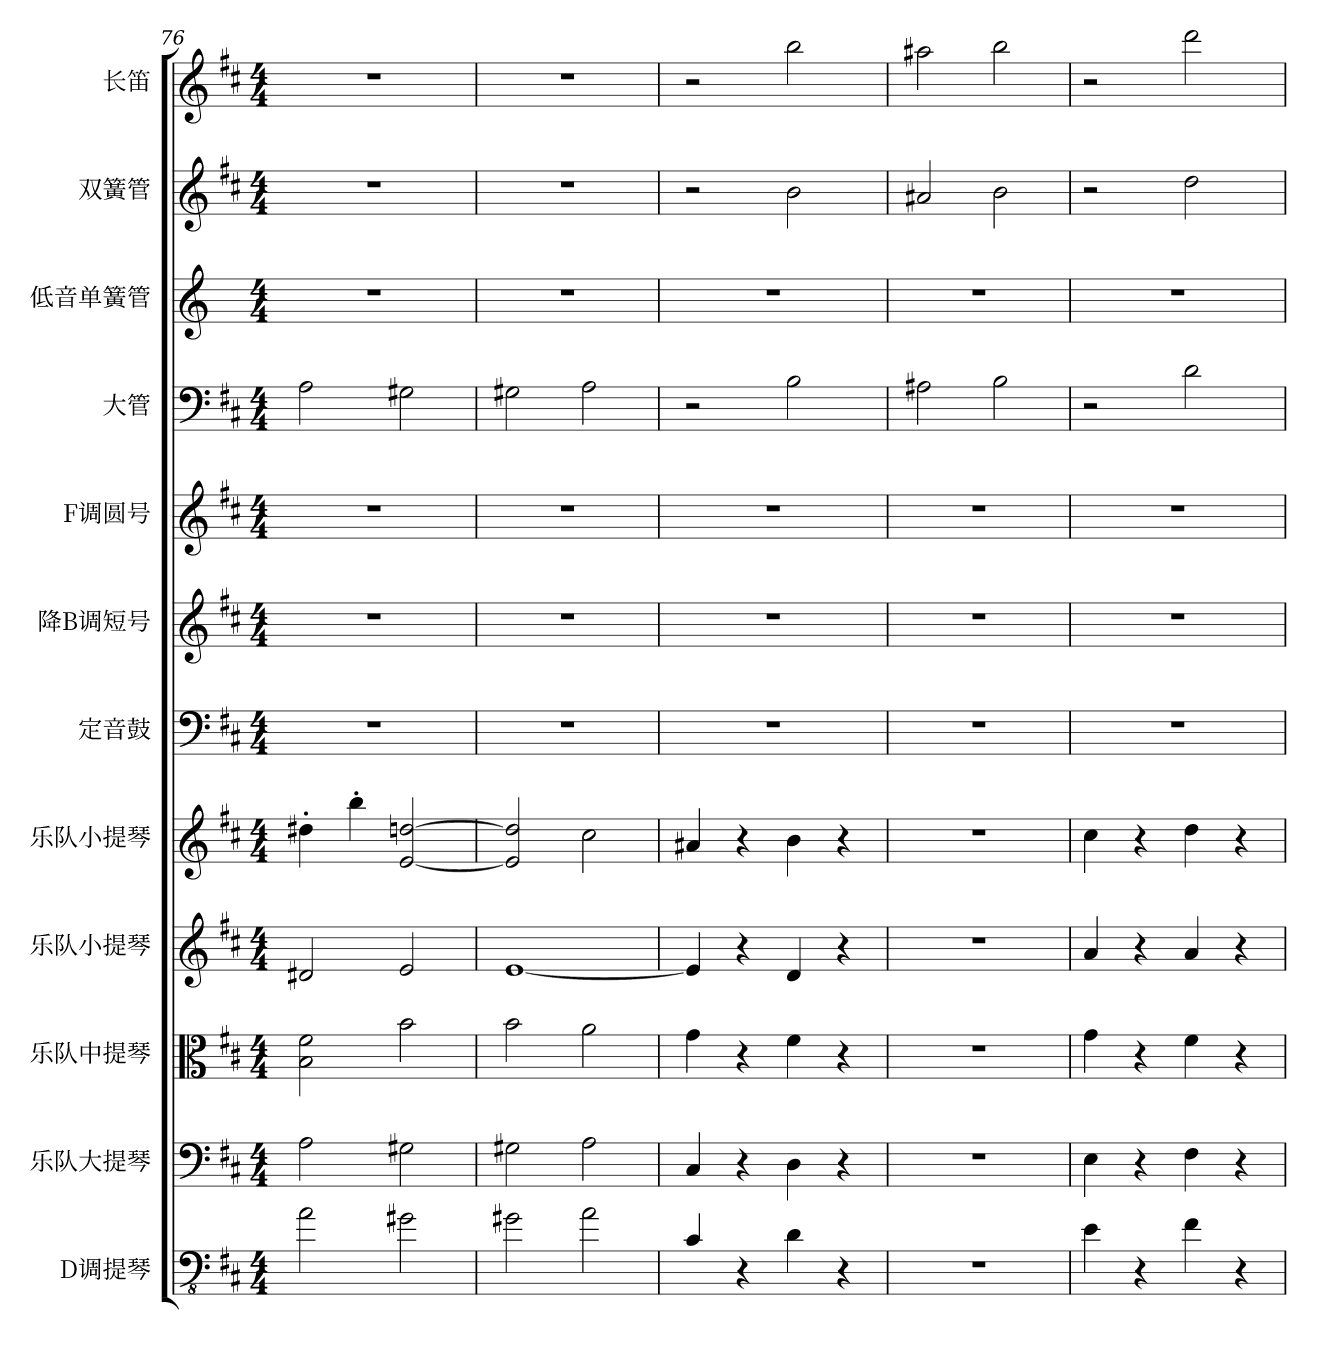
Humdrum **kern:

**kern	**kern	**kern	**kern	**kern	**kern	**kern	**kern	**kern	**kern	**kern	**kern
*part12	*part11	*part10	*part9	*part8	*part7	*part6	*part5	*part4	*part3	*part2	*part1
*staff12	*staff11	*staff10	*staff9	*staff8	*staff7	*staff6	*staff5	*staff4	*staff3	*staff2	*staff1
*I"D调提琴	*I"乐队大提琴	*I"乐队中提琴	*I"乐队小提琴	*I"乐队小提琴	*I"定音鼓	*I"降B调短号	*I"F调圆号	*I"大管	*I"低音单簧管	*I"双簧管	*I"长笛
*clefFv4	*clefF4	*clefC3	*clefG2	*clefG2	*clefF4	*clefG2	*clefG2	*clefF4	*clefG2	*clefG2	*clefG2
*ITrd7c12	*	*	*	*	*	*ITrd1c2	*ITrd4c7	*	*ITrd8c14	*	*
*k[f#c#]	*k[f#c#]	*k[f#c#]	*k[f#c#]	*k[f#c#]	*k[f#c#]	*k[]	*k[f#]	*k[f#c#]	*k[]	*k[f#c#]	*k[f#c#]
*M4/4	*M4/4	*M4/4	*M4/4	*M4/4	*M4/4	*M4/4	*M4/4	*M4/4	*M4/4	*M4/4	*M4/4
*MM264	*MM264	*MM264	*MM264	*MM264	*MM264	*MM264	*MM264	*MM264	*MM264	*MM264	*MM264
=76	=76	=76	=76	=76	=76	=76	=76	=76	=76	=76	=76
2AA\	2A\	2B\ 2f#\	2d#X/	4dd#X'\	1r	1r	1r	2A\	1r	1r	1r
.	.	.	.	4bb'\	.	.	.	.	.	.	.
2GG#X\	2G#X\	2b\	2e/	[2e/ [2ddn/	.	.	.	2G#X\	.	.	.
=77	=77	=77	=77	=77	=77	=77	=77	=77	=77	=77	=77
*	*	*	*	*	*	*	*	*	*	*	*MM252
2GG#X\	2G#X\	2b\	[1e	2e/] 2dd/]	1r	1r	1r	2G#X\	1r	1r	1r
2AA\	2A\	2a\	.	2cc#\	.	.	.	2A\	.	.	.
=78	=78	=78	=78	=78	=78	=78	=78	=78	=78	=78	=78
4CC#/	4C#/	4g\	4e/]	4a#X/	1r	1r	1r	2r	1r	2r	2r
4r	4r	4r	4r	4r	.	.	.	.	.	.	.
4DD\	4D\	4f#\	4d/	4b\	.	.	.	2B\	.	2b\	2bb\
4r	4r	4r	4r	4r	.	.	.	.	.	.	.
=79	=79	=79	=79	=79	=79	=79	=79	=79	=79	=79	=79
1r	1r	1r	1r	1r	1r	1r	1r	2A#X\	1r	2a#X/	2aa#X\
.	.	.	.	.	.	.	.	2B\	.	2b\	2bb\
=80	=80	=80	=80	=80	=80	=80	=80	=80	=80	=80	=80
4EE\	4E\	4g\	4a/	4cc#\	1r	1r	1r	2r	1r	2r	2r
4r	4r	4r	4r	4r	.	.	.	.	.	.	.
4FF#\	4F#\	4f#\	4a/	4dd\	.	.	.	2d\	.	2dd\	2ddd\
4r	4r	4r	4r	4r	.	.	.	.	.	.	.
=	=	=	=	=	=	=	=	=	=	=	=
*-	*-	*-	*-	*-	*-	*-	*-	*-	*-	*-	*-
